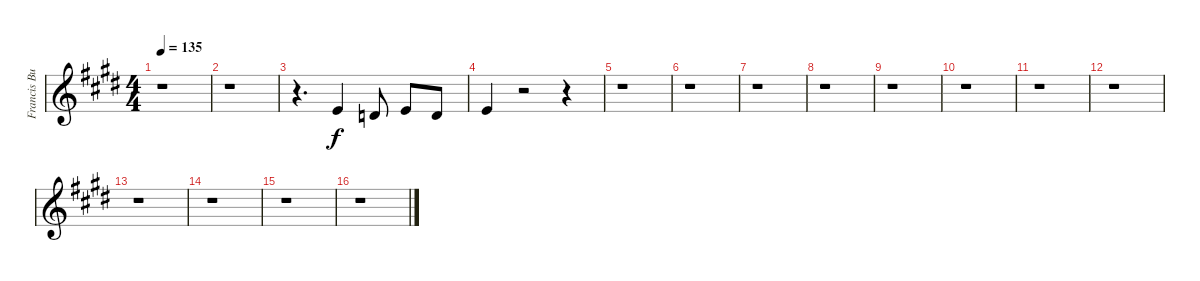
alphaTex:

\track ("Francis Buchholz Vocals" "Francis Bu") {instrument lead1square}
\staff {score}
\tuning (E4 B3 G3 D3 A2 E2) {hide}
\ts (4 4)
\tempo 135
\clef g2
\ks e
r.1{dy f} |
r.1 |
r.4{d} 9.3.4 7.3.8 9.3.8 7.3.8 |
9.3.4 r.2 r.4 |
r.1 |
r.1 |
r.1 |
r.1 |
r.1 |
r.1 |
r.1 |
r.1 |
r.1 |
r.1 |
r.1 |
r.1
